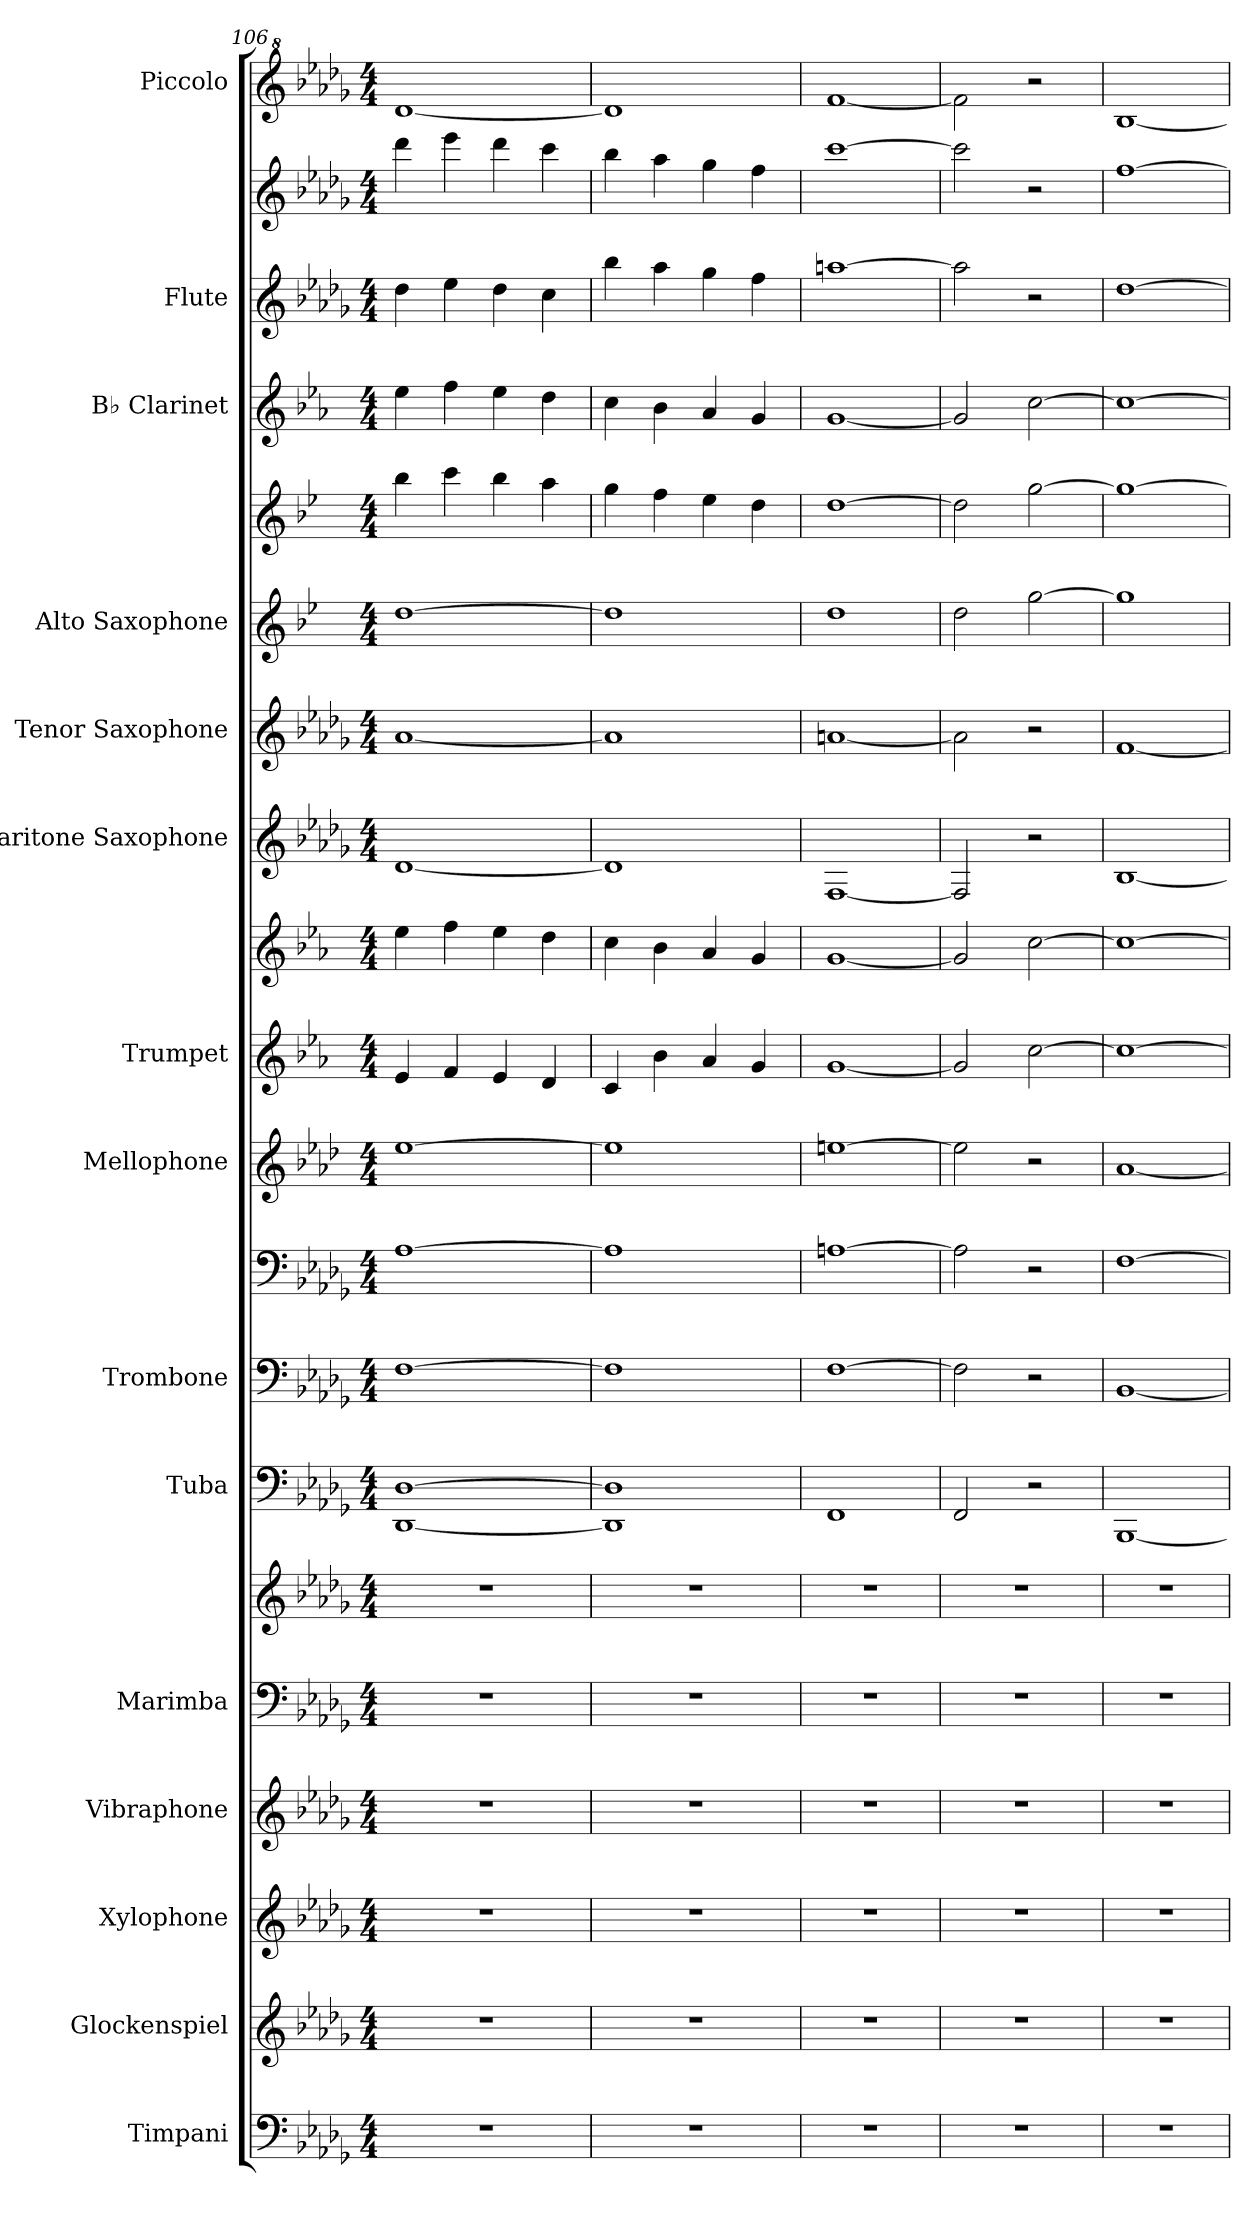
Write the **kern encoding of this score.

**kern	**kern	**kern	**kern	**kern	**kern	**kern	**kern	**kern	**kern	**kern	**kern	**kern	**kern	**kern	**kern	**kern	**kern	**kern	**kern
*part15	*part14	*part13	*part12	*part11	*part11	*part10	*part9	*part9	*part8	*part7	*part7	*part6	*part5	*part4	*part4	*part3	*part2	*part2	*part1
*staff20	*staff19	*staff18	*staff17	*staff16	*staff15	*staff14	*staff13	*staff12	*staff11	*staff10	*staff9	*staff8	*staff7	*staff6	*staff5	*staff4	*staff3	*staff2	*staff1
*I"Timpani	*I"Glockenspiel	*I"Xylophone	*I"Vibraphone	*I"Marimba	*	*I"Tuba	*I"Trombone	*	*I"Mellophone	*I"Trumpet	*	*I"Baritone Saxophone	*I"Tenor Saxophone	*I"Alto Saxophone	*	*I"B♭ Clarinet	*I"Flute	*	*I"Piccolo
*I'Timp.	*I'Glk.	*I'Xyl.	*I'Vib.	*I'Mrm.	*	*I'Tba.	*I'Tbn.	*	*I'Mph.	*I'Tpt.	*	*I'Bar. Sax.	*I'T. Sax.	*I'A. Sax.	*	*I'B♭ Cl.	*I'Fl.	*	*I'Picc.
*clefF4	*clefG2	*clefG2	*clefG2	*clefF4	*clefG2	*clefF4	*clefF4	*clefF4	*clefG2	*clefG2	*clefG2	*clefG2	*clefG2	*clefG2	*clefG2	*clefG2	*clefG2	*clefG2	*clefG^2
*	*ITrd-14c-24	*ITrd-7c-12	*	*	*	*	*	*	*ITrd4c7	*ITrd1c2	*ITrd1c2	*ITrd12c21	*ITrd8c14	*ITrd5c9	*ITrd5c9	*ITrd1c2	*	*	*ITrd-7c-12
*k[b-e-a-d-g-]	*k[b-e-a-d-g-]	*k[b-e-a-d-g-]	*k[b-e-a-d-g-]	*k[b-e-a-d-g-]	*k[b-e-a-d-g-]	*k[b-e-a-d-g-]	*k[b-e-a-d-g-]	*k[b-e-a-d-g-]	*k[b-e-a-d-g-]	*k[b-e-a-d-g-]	*k[b-e-a-d-g-]	*k[b-e-a-d-g-]	*k[b-e-a-d-g-]	*k[b-e-a-d-g-]	*k[b-e-a-d-g-]	*k[b-e-a-d-g-]	*k[b-e-a-d-g-]	*k[b-e-a-d-g-]	*k[b-e-a-d-g-]
*M4/4	*M4/4	*M4/4	*M4/4	*M4/4	*M4/4	*M4/4	*M4/4	*M4/4	*M4/4	*M4/4	*M4/4	*M4/4	*M4/4	*M4/4	*M4/4	*M4/4	*M4/4	*M4/4	*M4/4
=106	=106	=106	=106	=106	=106	=106	=106	=106	=106	=106	=106	=106	=106	=106	=106	=106	=106	=106	=106
1r	1r	1r	1r	1r	1r	[1DD- [1D-	[1F	[1A-	[1a-	4d-/	4dd-\	[1D-	[1A-	[1f	4dd-\	4dd-\	4dd-\	4ddd-\	[1ddd-
.	.	.	.	.	.	.	.	.	.	4e-/	4ee-\	.	.	.	4ee-\	4ee-\	4ee-\	4eee-\	.
.	.	.	.	.	.	.	.	.	.	4d-/	4dd-\	.	.	.	4dd-\	4dd-\	4dd-\	4ddd-\	.
.	.	.	.	.	.	.	.	.	.	4c/	4cc\	.	.	.	4cc\	4cc\	4cc\	4ccc\	.
=107	=107	=107	=107	=107	=107	=107	=107	=107	=107	=107	=107	=107	=107	=107	=107	=107	=107	=107	=107
1r	1r	1r	1r	1r	1r	1DD-] 1D-]	1F]	1A-]	1a-]	4B-/	4b-\	1D-]	1A-]	1f]	4b-\	4b-\	4bb-\	4bb-\	1ddd-]
.	.	.	.	.	.	.	.	.	.	4a-\	4a-\	.	.	.	4a-\	4a-\	4aa-\	4aa-\	.
.	.	.	.	.	.	.	.	.	.	4g-/	4g-/	.	.	.	4g-\	4g-/	4gg-\	4gg-\	.
.	.	.	.	.	.	.	.	.	.	4f/	4f/	.	.	.	4f\	4f/	4ff\	4ff\	.
=108	=108	=108	=108	=108	=108	=108	=108	=108	=108	=108	=108	=108	=108	=108	=108	=108	=108	=108	=108
1r	1r	1r	1r	1r	1r	1FF	[1F	[1An	[1an	[1f	[1f	[1FF	[1An	1f	[1f	[1f	[1aan	[1ccc	[1fff
!!LO:PB:g=z
=109	=109	=109	=109	=109	=109	=109	=109	=109	=109	=109	=109	=109	=109	=109	=109	=109	=109	=109	=109
1r	1r	1r	1r	1r	1r	2FF/	2F\]	2A\]	2a\]	2f/]	2f/]	2FF/]	2A\]	2f\	2f\]	2f/]	2aa\]	2ccc\]	2fff\]
.	.	.	.	.	.	2r	2r	2r	2r	[2b-\	[2b-\	2r	2r	[2b-\	[2b-\	[2b-\	2r	2r	2r
=110	=110	=110	=110	=110	=110	=110	=110	=110	=110	=110	=110	=110	=110	=110	=110	=110	=110	=110	=110
1r	1r	1r	1r	1r	1r	[1BBB-	[1BB-	[1F	[1d-	1b-_	1b-_	[1BB-	[1F	1b-]	1b-_	1b-_	[1dd-	[1ff	[1bb-
=	=	=	=	=	=	=	=	=	=	=	=	=	=	=	=	=	=	=	=
*-	*-	*-	*-	*-	*-	*-	*-	*-	*-	*-	*-	*-	*-	*-	*-	*-	*-	*-	*-
